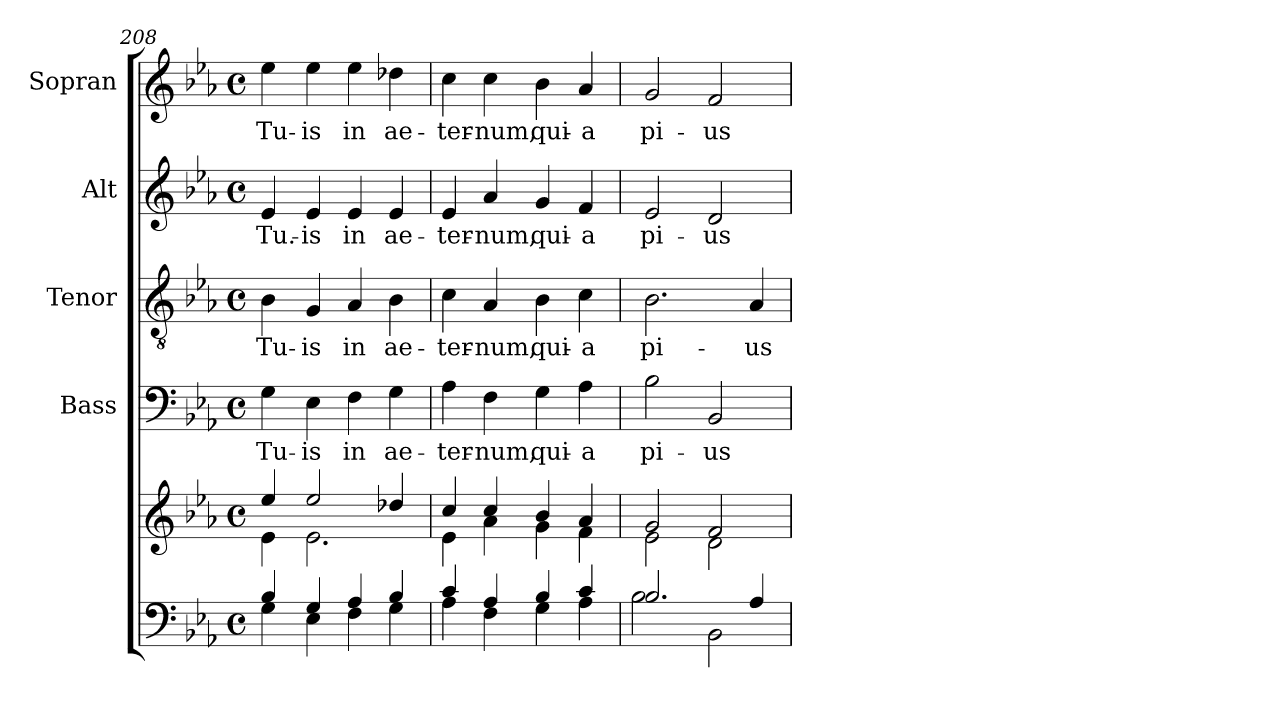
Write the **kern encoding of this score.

**kern	**kern	**kern	**text	**kern	**text	**kern	**text	**kern	**text
*part5	*part5	*part4	*part4	*part3	*part3	*part2	*part2	*part1	*part1
*staff6	*staff5	*staff4	*staff4	*staff3	*staff3	*staff2	*staff2	*staff1	*staff1
*	*	*I"Bass	*	*I"Tenor	*	*I"Alt	*	*I"Sopran	*
*	*	*I'B.	*	*I'T.	*	*I'A.	*	*I'S.	*
*clefF4	*clefG2	*clefF4	*	*clefGv2	*	*clefG2	*	*clefG2	*
*k[b-e-a-]	*k[b-e-a-]	*k[b-e-a-]	*	*k[b-e-a-]	*	*k[b-e-a-]	*	*k[b-e-a-]	*
*E-:	*E-:	*E-:	*	*E-:	*	*E-:	*	*E-:	*
*M4/4	*M4/4	*M4/4	*	*M4/4	*	*M4/4	*	*M4/4	*
*met(c)	*met(c)	*met(c)	*	*met(c)	*	*met(c)	*	*met(c)	*
=208	=208	=208	=208	=208	=208	=208	=208	=208	=208
*^	*^	*	*	*	*	*	*	*	*
!	!	!	!	!	!LO:LY:b	!	!LO:LY:b	!	!LO:LY:b	!	!LO:LY:b
4B-/	4G\	4ee-/	4e-\	4G\	Tu-	4B-\	Tu-	4e-/	Tu.-	4ee-\	Tu-
!	!	!	!	!	!LO:LY:b	!	!LO:LY:b	!	!LO:LY:b	!	!LO:LY:b
4G/	4E-\	2ee-/	2.e-\	4E-\	-is	4G/	-is	4e-/	-is	4ee-\	-is
!	!	!	!	!	!LO:LY:b	!	!LO:LY:b	!	!LO:LY:b	!	!LO:LY:b
4A-/	4F\	.	.	4F\	in	4A-/	in	4e-/	in	4ee-\	in
!	!	!	!	!	!LO:LY:b	!	!LO:LY:b	!	!LO:LY:b	!	!LO:LY:b
4B-/	4G\	4dd-X/	.	4G\	ae-	4B-\	ae-	4e-/	ae-	4dd-X\	ae-
=209	=209	=209	=209	=209	=209	=209	=209	=209	=209	=209	=209
!	!	!	!	!	!LO:LY:b	!	!LO:LY:b	!	!LO:LY:b	!	!LO:LY:b
4c/	4A-\	4cc/	4e-\	4A-\	-ter-	4c\	-ter-	4e-/	-ter-	4cc\	-ter-
!	!	!	!	!	!LO:LY:b	!	!LO:LY:b	!	!LO:LY:b	!	!LO:LY:b
4A-/	4F\	4cc/	4a-\	4F\	-num,	4A-/	-num,	4a-/	-num,	4cc\	-num,
!	!	!	!	!	!LO:LY:b	!	!LO:LY:b	!	!LO:LY:b	!	!LO:LY:b
4B-/	4G\	4b-/	4g\	4G\	qui-	4B-\	qui-	4g/	qui-	4b-\	qui-
!	!	!	!	!	!LO:LY:b	!	!LO:LY:b	!	!LO:LY:b	!	!LO:LY:b
4c/	4A-\	4a-/	4f\	4A-\	-a	4c\	-a	4f/	-a	4a-/	-a
=210	=210	=210	=210	=210	=210	=210	=210	=210	=210	=210	=210
!	!	!	!	!	!LO:LY:b	!	!LO:LY:b	!	!LO:LY:b	!	!LO:LY:b
2.B-/	2B-\	2g/	2e-\	2B-\	pi-	2.B-\	pi-	2e-/	pi-	2g/	pi-
!	!	!	!	!	!LO:LY:b	!	!	!	!LO:LY:b	!	!LO:LY:b
.	2BB-\	2f/	2d\	2BB-/	-us	.	.	2d/	-us	2f/	-us
!	!	!	!	!	!	!	!LO:LY:b	!	!	!	!
4A-/	.	.	.	.	.	4A-/	-us	.	.	.	.
*v	*v	*	*	*	*	*	*	*	*	*	*
*	*v	*v	*	*	*	*	*	*	*	*
=	=	=	=	=	=	=	=	=	=
*-	*-	*-	*-	*-	*-	*-	*-	*-	*-
